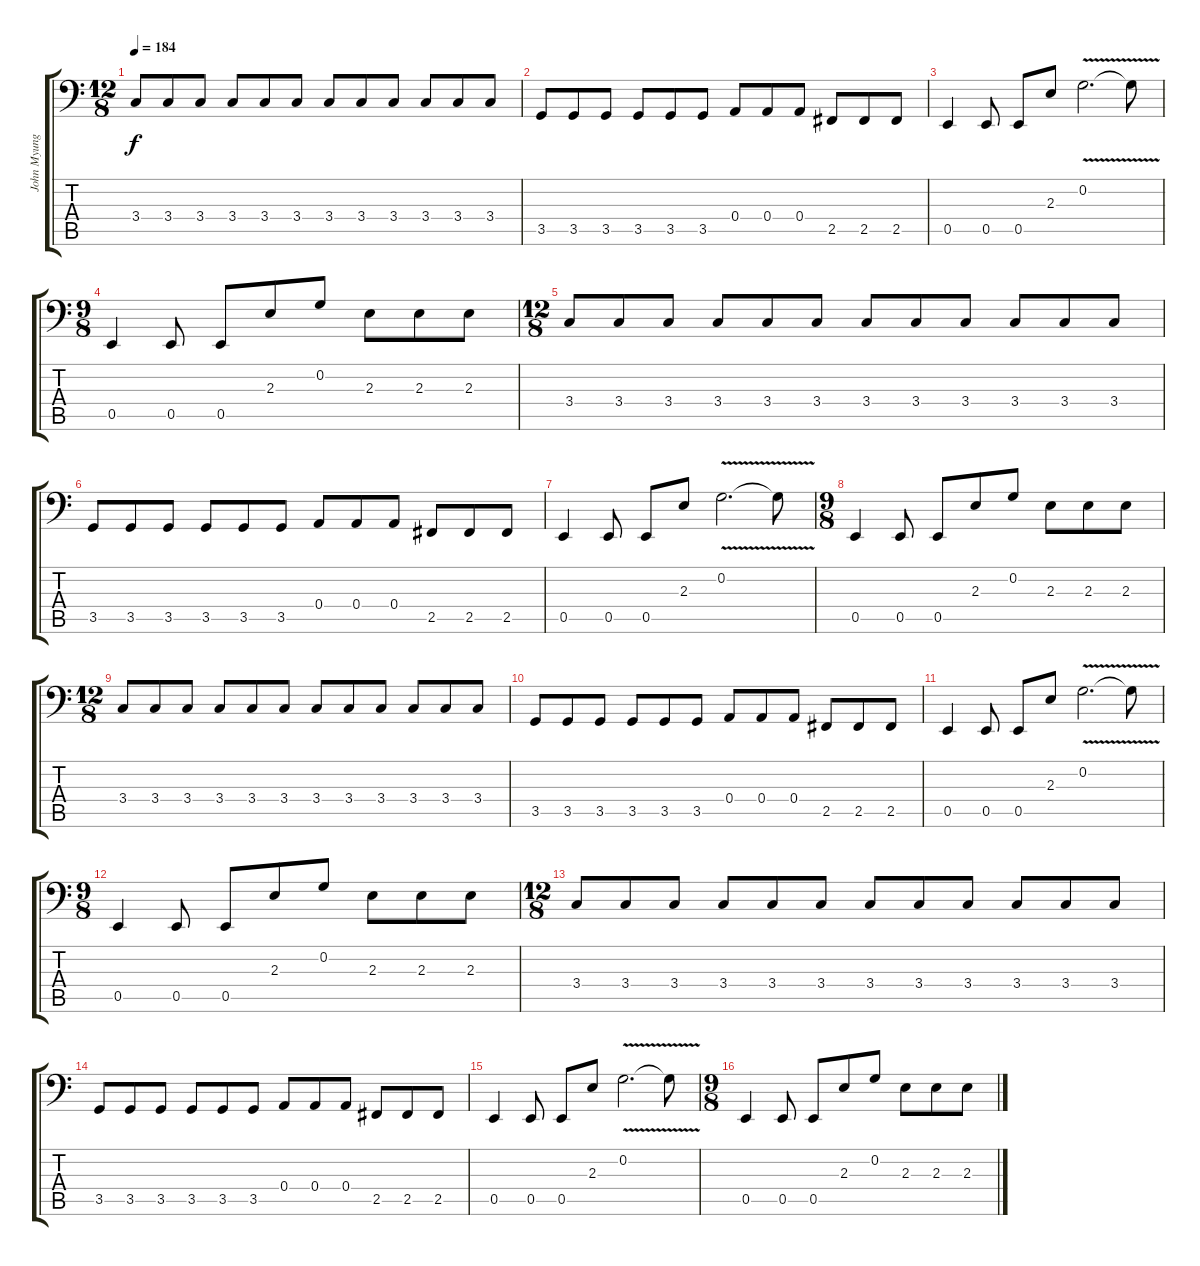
\track ("John Myung - Bass" "John Myung") {instrument electricbassfinger}
\staff {score tabs}
\tuning (C3 G2 D2 A1 E1 B0) {hide}
\ts (12 8)
\tempo 184
\clef f4
\ks c
3.4.8{dy f} 3.4.8 3.4.8 3.4.8 3.4.8 3.4.8 3.4.8 3.4.8 3.4.8 3.4.8 3.4.8 3.4.8 |
3.5.8 3.5.8 3.5.8 3.5.8 3.5.8 3.5.8 0.4.8 0.4.8 0.4.8 2.5.8 2.5.8 2.5.8 |
0.5.4 0.5.8 0.5.8 2.3.8 0.2{v}.2{d} 0.2{t}.8 |
\ts (9 8)
0.5.4 0.5.8 0.5.8 2.3.8 0.2.8 2.3.8 2.3.8 2.3.8 |
\ts (12 8)
3.4.8 3.4.8 3.4.8 3.4.8 3.4.8 3.4.8 3.4.8 3.4.8 3.4.8 3.4.8 3.4.8 3.4.8 |
3.5.8 3.5.8 3.5.8 3.5.8 3.5.8 3.5.8 0.4.8 0.4.8 0.4.8 2.5.8 2.5.8 2.5.8 |
0.5.4 0.5.8 0.5.8 2.3.8 0.2{v}.2{d} 0.2{t}.8 |
\ts (9 8)
0.5.4 0.5.8 0.5.8 2.3.8 0.2.8 2.3.8 2.3.8 2.3.8 |
\ts (12 8)
3.4.8 3.4.8 3.4.8 3.4.8 3.4.8 3.4.8 3.4.8 3.4.8 3.4.8 3.4.8 3.4.8 3.4.8 |
3.5.8 3.5.8 3.5.8 3.5.8 3.5.8 3.5.8 0.4.8 0.4.8 0.4.8 2.5.8 2.5.8 2.5.8 |
0.5.4 0.5.8 0.5.8 2.3.8 0.2{v}.2{d} 0.2{t}.8 |
\ts (9 8)
0.5.4 0.5.8 0.5.8 2.3.8 0.2.8 2.3.8 2.3.8 2.3.8 |
\ts (12 8)
3.4.8 3.4.8 3.4.8 3.4.8 3.4.8 3.4.8 3.4.8 3.4.8 3.4.8 3.4.8 3.4.8 3.4.8 |
3.5.8 3.5.8 3.5.8 3.5.8 3.5.8 3.5.8 0.4.8 0.4.8 0.4.8 2.5.8 2.5.8 2.5.8 |
0.5.4{volume 13} 0.5.8 0.5.8 2.3.8 0.2{v}.2{d} 0.2{t}.8 |
\ts (9 8)
0.5.4 0.5.8 0.5.8 2.3.8 0.2.8 2.3.8 2.3.8 2.3.8
